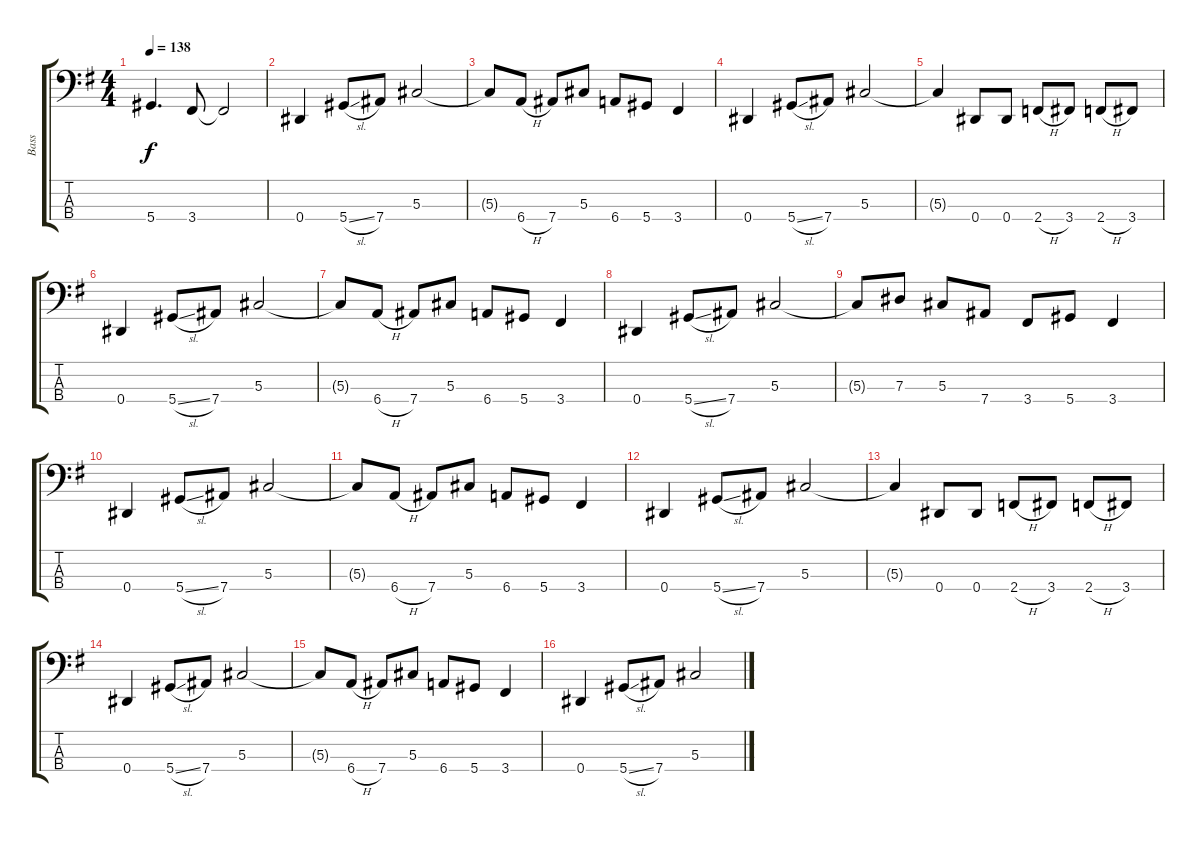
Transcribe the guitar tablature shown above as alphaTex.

\track ("Bass" "Bass") {instrument electricbasspick}
\staff {score tabs}
\tuning (Gb2 Db2 Ab1 Eb1) {hide}
\ts (4 4)
\tempo 138
\clef f4
\ks g
5.4.4{d dy f} 3.4.8 3.4{t}.2 |
0.4.4 5.4{sl}.8 7.4.8 5.3.2 |
5.3{t}.8 6.4{h}.8 7.4.8 5.3.8 6.4.8 5.4.8 3.4.4 |
0.4.4 5.4{sl}.8 7.4.8 5.3.2 |
5.3{t}.4 0.4.8 0.4.8 2.4{h}.8 3.4.8 2.4{h}.8 3.4.8 |
0.4.4 5.4{sl}.8 7.4.8 5.3.2 |
5.3{t}.8 6.4{h}.8 7.4.8 5.3.8 6.4.8 5.4.8 3.4.4 |
0.4.4 5.4{sl}.8 7.4.8 5.3.2 |
5.3{t}.8 7.3.8 5.3.8 7.4.8 3.4.8 5.4.8 3.4.4 |
0.4.4 5.4{sl}.8 7.4.8 5.3.2 |
5.3{t}.8 6.4{h}.8 7.4.8 5.3.8 6.4.8 5.4.8 3.4.4 |
0.4.4 5.4{sl}.8 7.4.8 5.3.2 |
5.3{t}.4 0.4.8 0.4.8 2.4{h}.8 3.4.8 2.4{h}.8 3.4.8 |
0.4.4 5.4{sl}.8 7.4.8 5.3.2 |
5.3{t}.8 6.4{h}.8 7.4.8 5.3.8 6.4.8 5.4.8 3.4.4 |
0.4.4 5.4{sl}.8 7.4.8 5.3.2
